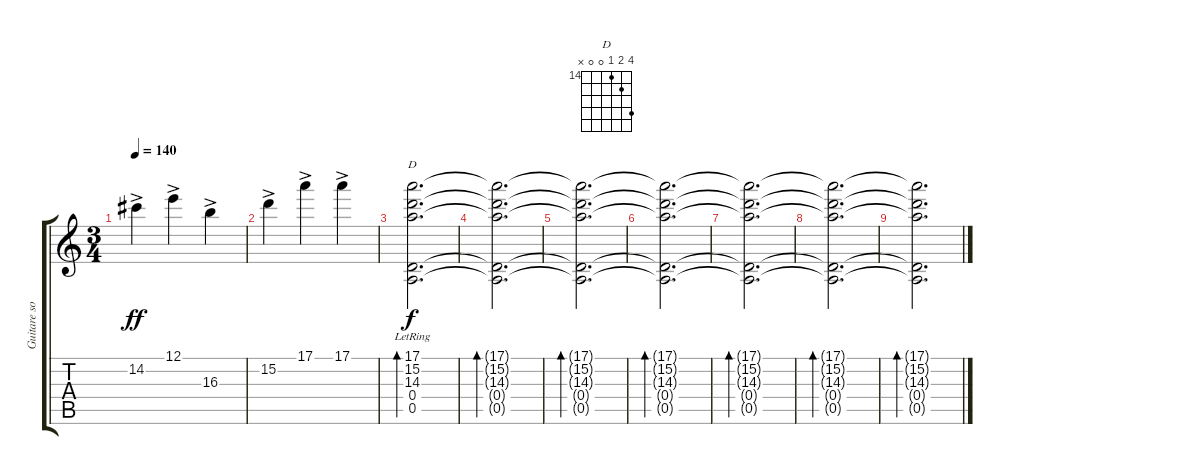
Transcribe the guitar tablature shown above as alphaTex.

\track ("Guitare solo" "Guitare so") {instrument acousticguitarnylon}
\staff {score tabs}
\tuning (E4 B3 G3 D3 A2 E2) {hide}
\chord ("D" 17 15 14 0 0 x) {firstfret 14}
\ts (3 4)
\tempo 140
\clef g2
\ks c
14.2{ac}.4{dy ff} 12.1{ac}.4 16.3{ac}.4 |
15.2{ac}.4 17.1{ac}.4 17.1{ac}.4 |
(17.1{lr} 15.2 14.3 0.4 0.5).2{d bd 480 ch "D" dy f} |
(17.1{t} 15.2{t} 14.3{t} 0.4{t} 0.5{t}).2{d bd 60} |
(17.1{t} 15.2{t} 14.3{t} 0.4{t} 0.5{t}).2{d bd 60} |
(17.1{t} 15.2{t} 14.3{t} 0.4{t} 0.5{t}).2{d bd 60} |
(17.1{t} 15.2{t} 14.3{t} 0.4{t} 0.5{t}).2{d bd 60} |
(17.1{t} 15.2{t} 14.3{t} 0.4{t} 0.5{t}).2{d bd 60} |
(17.1{t} 15.2{t} 14.3{t} 0.4{t} 0.5{t}).2{d bd 60}
